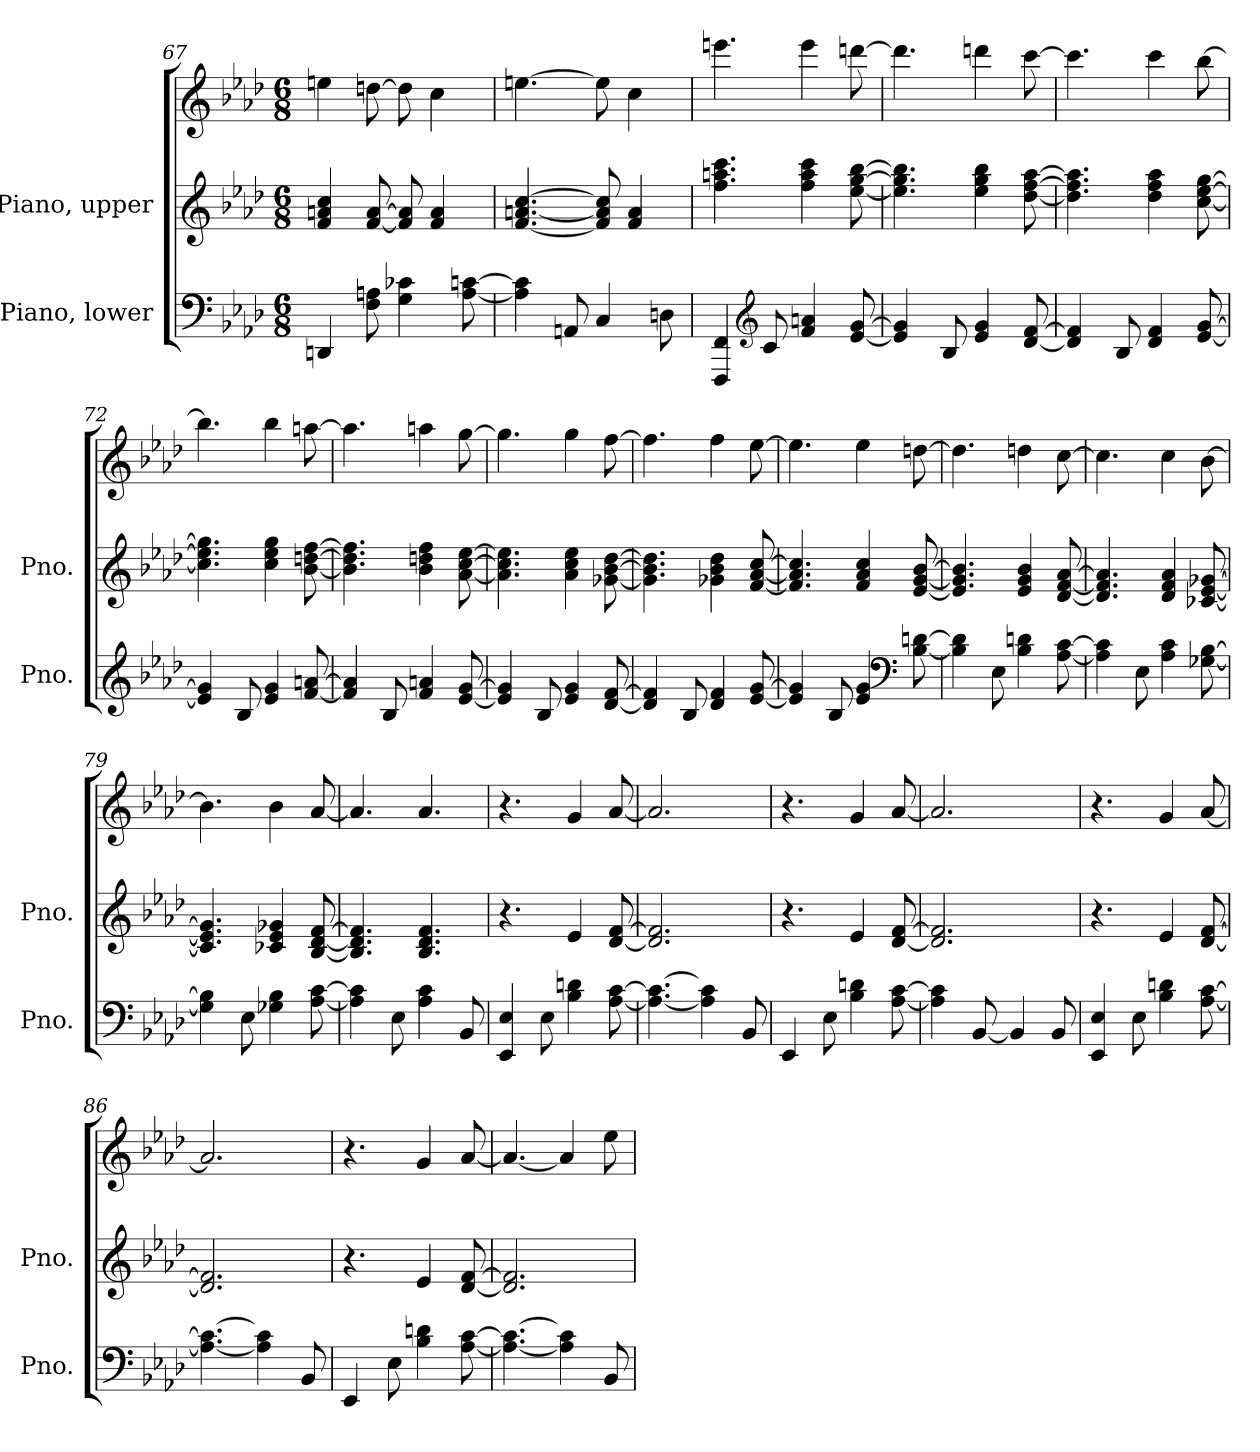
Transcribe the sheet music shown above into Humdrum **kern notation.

**kern	**kern	**kern
*part2	*part1	*part1
*staff3	*staff2	*staff1
*I"Piano, lower	*I"Piano, upper	*
*I'Pno.	*I'Pno.	*
*clefF4	*clefG2	*clefG2
*k[b-e-a-d-]	*k[b-e-a-d-]	*k[b-e-a-d-]
*M6/8	*M6/8	*M6/8
=67	=67	=67
4DDn/	4f/ 4an/ 4cc/	4een\
8F\ 8An\	[8f/ [8a/	[8ddn\
4G\ 4c-X\	8f/] 8a/]	8dd\]
.	4f/ 4a/	4cc\
[8A\ [8cn\	.	.
=68	=68	=68
4A\] 4c\]	[4.f/ [4.an/ [4.cc/	[4.een\
8AAn/	.	.
4C/	8f/] 8a/] 8cc/]	8ee\]
.	4f/ 4a/	4cc\
8Dn\	.	.
=69	=69	=69
4FFF/ 4FF/	4.ff\ 4.aan\ 4.ccc\	4.eeen\
*clefG2	*	*
8c/	.	.
4f/ 4an/	4ff\ 4aa\ 4ccc\	4eee\
[8e-/ [8g/	[8ee-\ [8gg\ [8bb-\	[8dddn\
=70	=70	=70
4e-/] 4g/]	4.ee-\] 4.gg\] 4.bb-\]	4.ddd\]
8B-/	.	.
4e-/ 4g/	4ee-\ 4gg\ 4bb-\	4dddn\
[8d-/ [8f/	[8dd-\ [8ff\ [8aa-\	[8ccc\
!!LO:LB:g=z
=71	=71	=71
4d-/] 4f/]	4.dd-\] 4.ff\] 4.aa-\]	4.ccc\]
8B-/	.	.
4d-/ 4f/	4dd-\ 4ff\ 4aa-\	4ccc\
[8e-/ [8g/	[8cc\ [8ee-\ [8gg\	[8bb-\
=72	=72	=72
4e-/] 4g/]	4.cc\] 4.ee-\] 4.gg\]	4.bb-\]
8B-/	.	.
4e-/ 4g/	4cc\ 4ee-\ 4gg\	4bb-\
[8f/ [8an/	[8b-\ [8ddn\ [8ff\	[8aan\
=73	=73	=73
4f/] 4a/]	4.b-\] 4.dd\] 4.ff\]	4.aa\]
8B-/	.	.
4f/ 4an/	4b-\ 4ddn\ 4ff\	4aan\
[8e-/ [8g/	[8a-\ [8cc\ [8ee-\	[8gg\
=74	=74	=74
4e-/] 4g/]	4.a-\] 4.cc\] 4.ee-\]	4.gg\]
8B-/	.	.
4e-/ 4g/	4a-\ 4cc\ 4ee-\	4gg\
[8d-/ [8f/	[8g-X\ [8b-\ [8dd-\	[8ff\
=75	=75	=75
4d-/] 4f/]	4.g-\] 4.b-\] 4.dd-\]	4.ff\]
8B-/	.	.
4d-/ 4f/	4g-X\ 4b-\ 4dd-\	4ff\
[8e-/ [8g/	[8f/ [8a-/ [8cc/	[8ee-\
=76	=76	=76
4e-/] 4g/]	4.f/] 4.a-/] 4.cc/]	4.ee-\]
8B-/	.	.
4e-/ 4g/	4f/ 4a-/ 4cc/	4ee-\
*clefF4	*	*
[8B-\ [8dn\	[8e-/ [8g/ [8b-/	[8ddn\
!!LO:LB:g=z
=77	=77	=77
4B-\] 4d\]	4.e-/] 4.g/] 4.b-/]	4.dd\]
8E-\	.	.
4B-\ 4dn\	4e-/ 4g/ 4b-/	4ddn\
[8A-\ [8c\	[8d-/ [8f/ [8a-/	[8cc\
=78	=78	=78
4A-\] 4c\]	4.d-/] 4.f/] 4.a-/]	4.cc\]
8E-\	.	.
4A-\ 4c\	4d-/ 4f/ 4a-/	4cc\
[8G-X\ [8B-\	[8c-X/ [8e-/ [8g-X/	[8b-\
=79	=79	=79
4G-\] 4B-\]	4.c-/] 4.e-/] 4.g-/]	4.b-\]
8E-\	.	.
4G-X\ 4B-\	4c-X/ 4e-/ 4g-X/	4b-\
[8A-\ [8c\	[8B-/ [8d-/ [8f/	[8a-/
=80	=80	=80
4A-\] 4c\]	4.B-/] 4.d-/] 4.f/]	4.a-/]
8E-\	.	.
4A-\ 4c\	4.B-/ 4.d-/ 4.f/	4.a-/
8BB-/	.	.
=81	=81	=81
4EE-/ 4E-/	4.r	4.r
8E-\	.	.
4B-\ 4dn\	4e-/	4g/
[8A-\ [8c\	[8d-/ [8f/	[8a-/
=82	=82	=82
4.A-\_ 4.c\_	2.d-/] 2.f/]	2.a-/]
4A-\] 4c\]	.	.
8BB-/	.	.
!!LO:PB:g=z
=83	=83	=83
4EE-/	4.r	4.r
8E-\	.	.
4B-\ 4dn\	4e-/	4g/
[8A-\ [8c\	[8d-/ [8f/	[8a-/
=84	=84	=84
4A-\] 4c\]	2.d-/] 2.f/]	2.a-/]
[8BB-/	.	.
4BB-/]	.	.
8BB-/	.	.
=85	=85	=85
4EE-/ 4E-/	4.r	4.r
8E-\	.	.
4B-\ 4dn\	4e-/	4g/
[8A-\ [8c\	[8d-/ [8f/	[8a-/
=86	=86	=86
4.A-\_ 4.c\_	2.d-/] 2.f/]	2.a-/]
4A-\] 4c\]	.	.
8BB-/	.	.
=87	=87	=87
4EE-/	4.r	4.r
8E-\	.	.
4B-\ 4dn\	4e-/	4g/
[8A-\ [8c\	[8d-/ [8f/	[8a-/
=88	=88	=88
4.A-\_ 4.c\_	2.d-/] 2.f/]	4.a-/_
4A-\] 4c\]	.	4a-/]
8BB-/	.	8ee-\
=	=	=
*-	*-	*-
